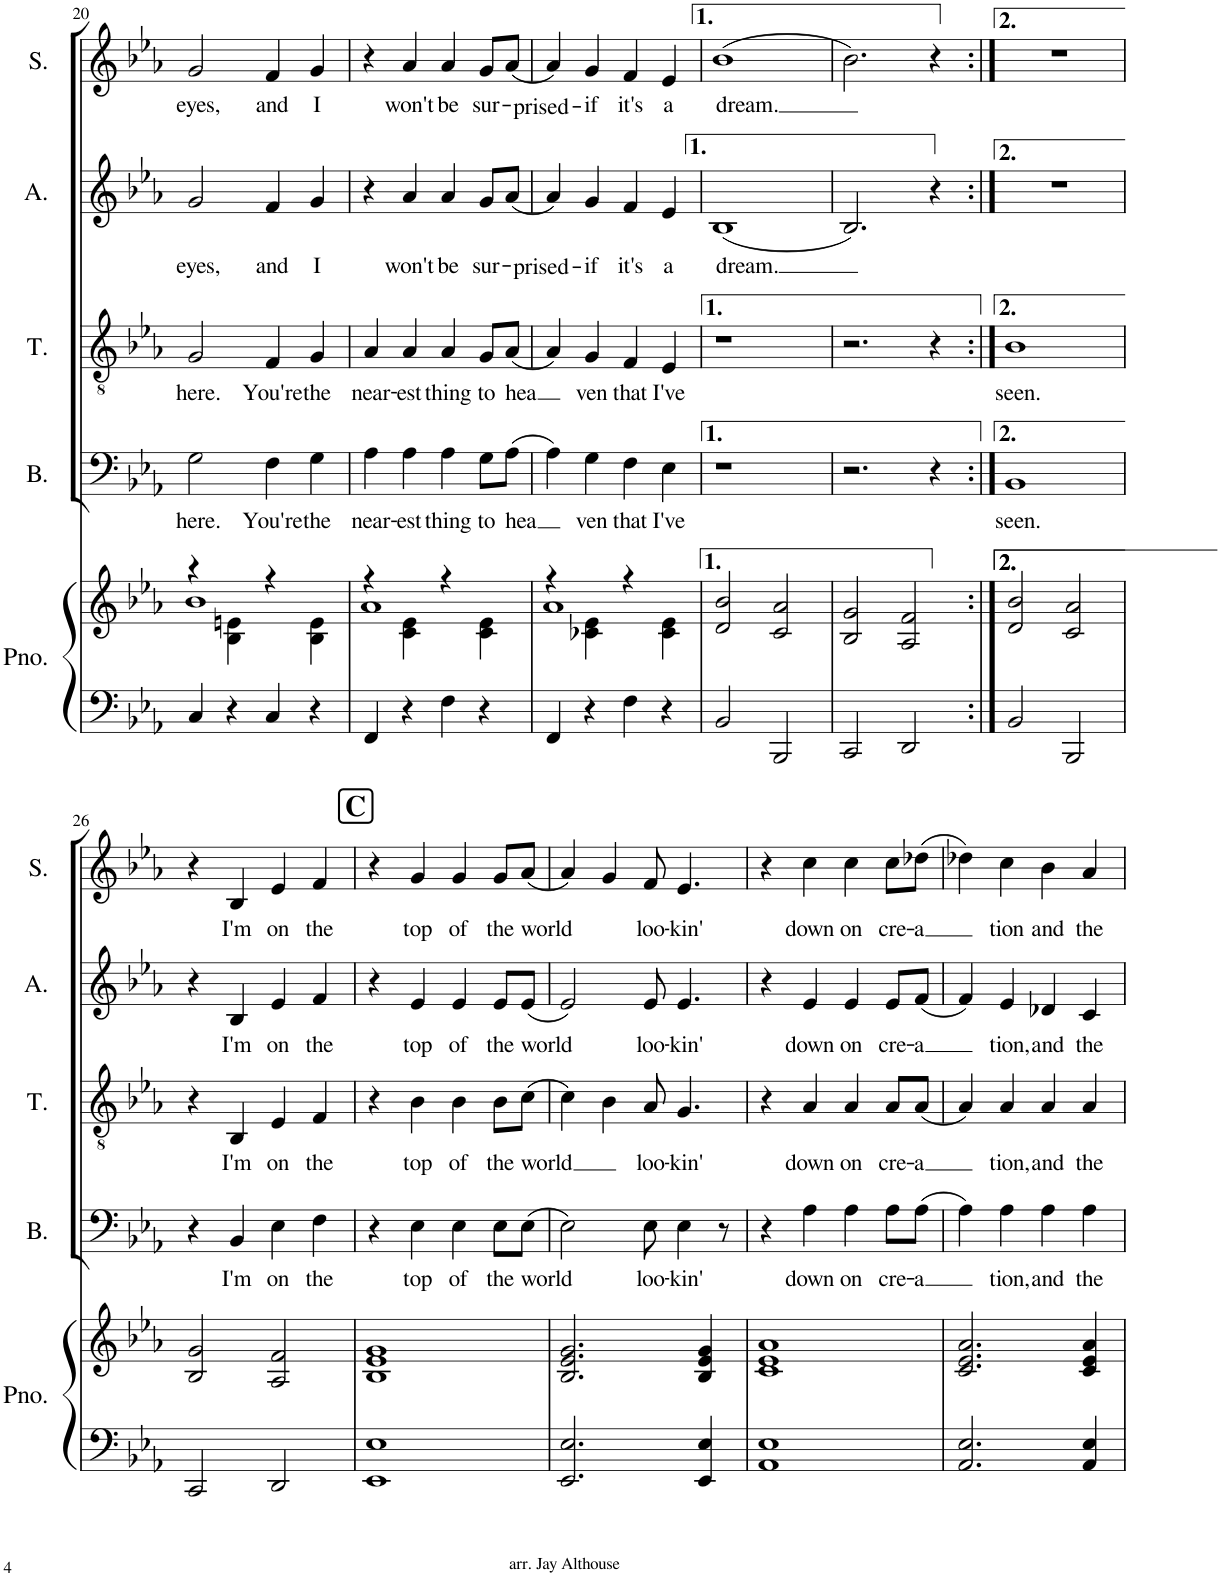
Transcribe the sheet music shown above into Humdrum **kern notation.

**kern	**kern	**kern	**text	**kern	**text	**kern	**text	**kern	**text
*part5	*part5	*part4	*part4	*part3	*part3	*part2	*part2	*part1	*part1
*staff6	*staff5	*staff4	*staff4	*staff3	*staff3	*staff2	*staff2	*staff1	*staff1
*I"Piano	*	*I"Bass	*	*I"Tenor	*	*I"Alto	*	*I"Soprano	*
*I'Pno.	*	*I'B.	*	*I'T.	*	*I'A.	*	*I'S.	*
!!LO:PB:g=z
*clefF4	*clefG2	*clefF4	*	*clefGv2	*	*clefG2	*	*clefG2	*
*k[b-e-a-]	*k[b-e-a-]	*k[b-e-a-]	*	*k[b-e-a-]	*	*k[b-e-a-]	*	*k[b-e-a-]	*
*M2/2	*M2/2	*M2/2	*	*M2/2	*	*M2/2	*	*M2/2	*
*met(c|)	*met(c|)	*met(c|)	*	*met(c|)	*	*met(c|)	*	*met(c|)	*
=20	=20	=20	=20	=20	=20	=20	=20	=20	=20
*	*^	*	*	*	*	*	*	*	*
!	!	!	!	!LO:LY:b	!	!LO:LY:b	!	!LO:LY:b	!	!LO:LY:b
4C/	4r	1b-	2G\	here.	2G/	here.	2g/	eyes,	2g/	eyes,
4r	4B-\ 4en\	.	.	.	.	.	.	.	.	.
!	!	!	!	!LO:LY:b	!	!LO:LY:b	!	!LO:LY:b	!	!LO:LY:b
4C/	4r	.	4F\	You're	4F/	You're	4f/	and	4f/	and
!	!	!	!	!LO:LY:b	!	!LO:LY:b	!	!LO:LY:b	!	!LO:LY:b
4r	4B-\ 4e\	.	4G\	the	4G/	the	4g/	I	4g/	I
=21	=21	=21	=21	=21	=21	=21	=21	=21	=21	=21
!	!	!	!	!LO:LY:b	!	!LO:LY:b	!	!	!	!
4FF/	4r	1a-	4A-\	near-	4A-/	near-	4r	.	4r	.
!	!	!	!	!LO:LY:b	!	!LO:LY:b	!	!LO:LY:b	!	!LO:LY:b
4r	4c\ 4e-\	.	4A-\	-est	4A-/	-est	4a-/	won't	4a-/	won't
!	!	!	!	!LO:LY:b	!	!LO:LY:b	!	!LO:LY:b	!	!LO:LY:b
4F\	4r	.	4A-\	thing	4A-/	thing	4a-/	be	4a-/	be
!	!	!	!	!LO:LY:b	!	!LO:LY:b	!	!LO:LY:b	!	!LO:LY:b
4r	4c\ 4e-\	.	8G\L	to	8G/L	to	8g/L	sur-	8g/L	sur-
!	!	!	!	!LO:LY:b	!	!LO:LY:b	!	!LO:LY:b	!	!LO:LY:b
.	.	.	(8A-\J	hea	(8A-/J	hea	(8a-/J	-prised-	(8a-/J	-prised-
=22	=22	=22	=22	=22	=22	=22	=22	=22	=22	=22
4FF/	4r	1a-	4A-\)	.	4A-/)	.	4a-/)	.	4a-/)	.
!	!	!	!	!LO:LY:b	!	!LO:LY:b	!	!LO:LY:b	!	!LO:LY:b
4r	4c-X\ 4e-\	.	4G\	ven	4G/	ven	4g/	-if	4g/	-if
!	!	!	!	!LO:LY:b	!	!LO:LY:b	!	!LO:LY:b	!	!LO:LY:b
4F\	4r	.	4F\	that	4F/	that	4f/	it's	4f/	it's
!	!	!	!	!LO:LY:b	!	!LO:LY:b	!	!LO:LY:b	!	!LO:LY:b
4r	4c-\ 4e-\	.	4E-\	I've	4E-/	I've	4e-/	a	4e-/	a
*	*v	*v	*	*	*	*	*	*	*	*
=23	=23	=23	=23	=23	=23	=23	=23	=23	=23
!	!	!	!	!	!	!	!LO:LY:b	!	!LO:LY:b
2BB-/	2d/ 2b-/	1r	.	1r	.	(1B-	dream.	(1b-	dream.
2BBB-/	2c/ 2a-/	.	.	.	.	.	.	.	.
=24	=24	=24	=24	=24	=24	=24	=24	=24	=24
2CC/	2B-/ 2g/	2.r	.	2.r	.	2.B-/)	.	2.b-\)	.
2DD/	2A-/ 2f/	.	.	.	.	.	.	.	.
.	.	4r	.	4r	.	4r	.	4r	.
=25:|!	=25:|!	=25:|!	=25:|!	=25:|!	=25:|!	=25:|!	=25:|!	=25:|!	=25:|!
!	!	!	!LO:LY:b	!	!LO:LY:b	!	!	!	!
2BB-/	2d/ 2b-/	1BB-	seen.	1B-	seen.	1r	.	1r	.
2BBB-/	2c/ 2a-/	.	.	.	.	.	.	.	.
!!LO:LB:g=z
=26	=26	=26	=26	=26	=26	=26	=26	=26	=26
2CC/	2B-/ 2g/	4r	.	4r	.	4r	.	4r	.
!	!	!	!LO:LY:b	!	!LO:LY:b	!	!LO:LY:b	!	!LO:LY:b
.	.	4BB-/	I'm	4BB-/	I'm	4B-/	I'm	4B-/	I'm
!	!	!	!LO:LY:b	!	!LO:LY:b	!	!LO:LY:b	!	!LO:LY:b
2DD/	2A-/ 2f/	4E-\	on	4E-/	on	4e-/	on	4e-/	on
!	!	!	!LO:LY:b	!	!LO:LY:b	!	!LO:LY:b	!	!LO:LY:b
.	.	4F\	the	4F/	the	4f/	the	4f/	the
!!LO:REH:place=s1:a:B:cj:fs=14:t=C
=27	=27	=27	=27	=27	=27	=27	=27	=27	=27
1EE- 1E-	1B- 1e- 1g	4r	.	4r	.	4r	.	4r	.
!	!	!	!LO:LY:b	!	!LO:LY:b	!	!LO:LY:b	!	!LO:LY:b
.	.	4E-\	top	4B-\	top	4e-/	top	4g/	top
!	!	!	!LO:LY:b	!	!LO:LY:b	!	!LO:LY:b	!	!LO:LY:b
.	.	4E-\	of	4B-\	of	4e-/	of	4g/	of
!	!	!	!LO:LY:b	!	!LO:LY:b	!	!LO:LY:b	!	!LO:LY:b
.	.	8E-\L	the	8B-\L	the	8e-/L	the	8g/L	the
!	!	!	!LO:LY:b	!	!LO:LY:b	!	!LO:LY:b	!	!LO:LY:b
.	.	(8E-\J	world	(8c\J	world	(8e-/J	world	(8a-/J	world
=28	=28	=28	=28	=28	=28	=28	=28	=28	=28
2.EE-/ 2.E-/	2.B-/ 2.e-/ 2.g/	2E-\)	.	4c\)	.	2e-/)	.	4a-/)	.
.	.	.	.	4B-\	.	.	.	4g/	.
!	!	!	!LO:LY:b	!	!LO:LY:b	!	!LO:LY:b	!	!LO:LY:b
.	.	8E-\	loo-	8A-/	loo-	8e-/	loo-	8f/	loo-
!	!	!	!LO:LY:b	!	!LO:LY:b	!	!LO:LY:b	!	!LO:LY:b
.	.	4E-\	-kin'	4.G/	-kin'	4.e-/	-kin'	4.e-/	-kin'
4EE-/ 4E-/	4B-/ 4e-/ 4g/	.	.	.	.	.	.	.	.
.	.	8r	.	.	.	.	.	.	.
=29	=29	=29	=29	=29	=29	=29	=29	=29	=29
1AA- 1E-	1c 1e- 1a-	4r	.	4r	.	4r	.	4r	.
!	!	!	!LO:LY:b	!	!LO:LY:b	!	!LO:LY:b	!	!LO:LY:b
.	.	4A-\	down	4A-/	down	4e-/	down	4cc\	down
!	!	!	!LO:LY:b	!	!LO:LY:b	!	!LO:LY:b	!	!LO:LY:b
.	.	4A-\	on	4A-/	on	4e-/	on	4cc\	on
!	!	!	!LO:LY:b	!	!LO:LY:b	!	!LO:LY:b	!	!LO:LY:b
.	.	8A-\L	cre-	8A-/L	cre-	8e-/L	cre-	8cc\L	cre-
!	!	!	!LO:LY:b	!	!LO:LY:b	!	!LO:LY:b	!	!LO:LY:b
.	.	(8A-\J	-a	(8A-/J	-a	(8f/J	-a	(8dd-X\J	-a
=30	=30	=30	=30	=30	=30	=30	=30	=30	=30
2.AA-/ 2.E-/	2.c/ 2.e-/ 2.a-/	4A-\)	.	4A-/)	.	4f/)	.	4dd-X\)	.
!	!	!	!LO:LY:b	!	!LO:LY:b	!	!LO:LY:b	!	!LO:LY:b
.	.	4A-\	tion,	4A-/	tion,	4e-/	tion,	4cc\	tion
!	!	!	!LO:LY:b	!	!LO:LY:b	!	!LO:LY:b	!	!LO:LY:b
.	.	4A-\	and	4A-/	and	4d-X/	and	4b-\	and
!	!	!	!LO:LY:b	!	!LO:LY:b	!	!LO:LY:b	!	!LO:LY:b
4AA-/ 4E-/	4c/ 4e-/ 4a-/	4A-\	the	4A-/	the	4c/	the	4a-/	the
=	=	=	=	=	=	=	=	=	=
*-	*-	*-	*-	*-	*-	*-	*-	*-	*-
